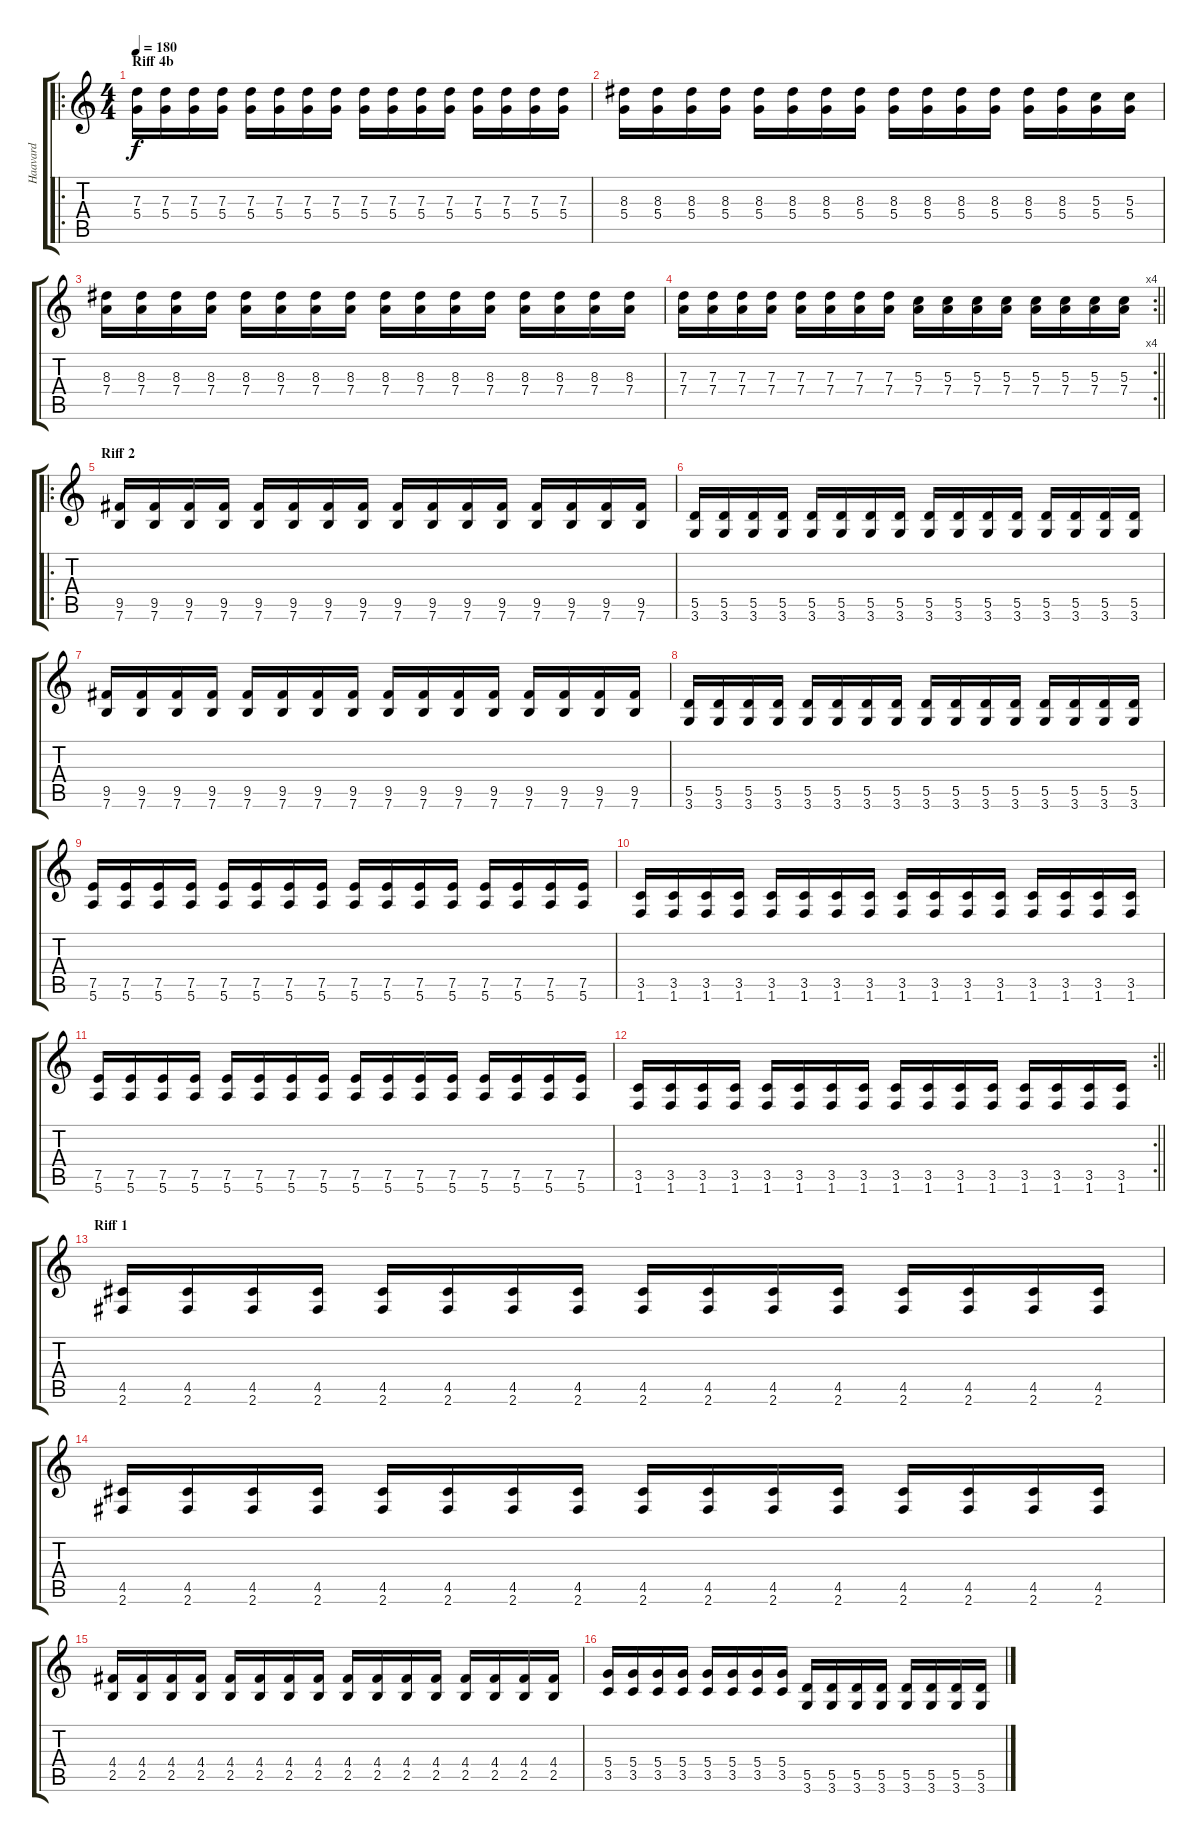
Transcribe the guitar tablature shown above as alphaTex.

\track ("Haavard" "Haavard") {instrument distortionguitar}
\staff {score tabs}
\tuning (E4 B3 G3 D3 A2 E2) {hide}
\ro
\ts (4 4)
\section ("" "Riff 4b")
\tempo 180
\clef g2
\ks c
(7.3 5.4).16{dy f} (7.3 5.4).16 (7.3 5.4).16 (7.3 5.4).16 (7.3 5.4).16 (7.3 5.4).16 (7.3 5.4).16 (7.3 5.4).16 (7.3 5.4).16 (7.3 5.4).16 (7.3 5.4).16 (7.3 5.4).16 (7.3 5.4).16 (7.3 5.4).16 (7.3 5.4).16 (7.3 5.4).16 |
(8.3 5.4).16 (8.3 5.4).16 (8.3 5.4).16 (8.3 5.4).16 (8.3 5.4).16 (8.3 5.4).16 (8.3 5.4).16 (8.3 5.4).16 (8.3 5.4).16 (8.3 5.4).16 (8.3 5.4).16 (8.3 5.4).16 (8.3 5.4).16 (8.3 5.4).16 (5.3 5.4).16 (5.3 5.4).16 |
(8.3 7.4).16 (8.3 7.4).16 (8.3 7.4).16 (8.3 7.4).16 (8.3 7.4).16 (8.3 7.4).16 (8.3 7.4).16 (8.3 7.4).16 (8.3 7.4).16 (8.3 7.4).16 (8.3 7.4).16 (8.3 7.4).16 (8.3 7.4).16 (8.3 7.4).16 (8.3 7.4).16 (8.3 7.4).16 |
\rc 4
\barLineRight lightlight
(7.3 7.4).16 (7.3 7.4).16 (7.3 7.4).16 (7.3 7.4).16 (7.3 7.4).16 (7.3 7.4).16 (7.3 7.4).16 (7.3 7.4).16 (5.3 7.4).16 (5.3 7.4).16 (5.3 7.4).16 (5.3 7.4).16 (5.3 7.4).16 (5.3 7.4).16 (5.3 7.4).16 (5.3 7.4).16 |
\ro
\section ("" "Riff 2")
(9.5 7.6).16 (9.5 7.6).16 (9.5 7.6).16 (9.5 7.6).16 (9.5 7.6).16 (9.5 7.6).16 (9.5 7.6).16 (9.5 7.6).16 (9.5 7.6).16 (9.5 7.6).16 (9.5 7.6).16 (9.5 7.6).16 (9.5 7.6).16 (9.5 7.6).16 (9.5 7.6).16 (9.5 7.6).16 |
(5.5 3.6).16 (5.5 3.6).16 (5.5 3.6).16 (5.5 3.6).16 (5.5 3.6).16 (5.5 3.6).16 (5.5 3.6).16 (5.5 3.6).16 (5.5 3.6).16 (5.5 3.6).16 (5.5 3.6).16 (5.5 3.6).16 (5.5 3.6).16 (5.5 3.6).16 (5.5 3.6).16 (5.5 3.6).16 |
(9.5 7.6).16 (9.5 7.6).16 (9.5 7.6).16 (9.5 7.6).16 (9.5 7.6).16 (9.5 7.6).16 (9.5 7.6).16 (9.5 7.6).16 (9.5 7.6).16 (9.5 7.6).16 (9.5 7.6).16 (9.5 7.6).16 (9.5 7.6).16 (9.5 7.6).16 (9.5 7.6).16 (9.5 7.6).16 |
(5.5 3.6).16 (5.5 3.6).16 (5.5 3.6).16 (5.5 3.6).16 (5.5 3.6).16 (5.5 3.6).16 (5.5 3.6).16 (5.5 3.6).16 (5.5 3.6).16 (5.5 3.6).16 (5.5 3.6).16 (5.5 3.6).16 (5.5 3.6).16 (5.5 3.6).16 (5.5 3.6).16 (5.5 3.6).16 |
(7.5 5.6).16 (7.5 5.6).16 (7.5 5.6).16 (7.5 5.6).16 (7.5 5.6).16 (7.5 5.6).16 (7.5 5.6).16 (7.5 5.6).16 (7.5 5.6).16 (7.5 5.6).16 (7.5 5.6).16 (7.5 5.6).16 (7.5 5.6).16 (7.5 5.6).16 (7.5 5.6).16 (7.5 5.6).16 |
(3.5 1.6).16 (3.5 1.6).16 (3.5 1.6).16 (3.5 1.6).16 (3.5 1.6).16 (3.5 1.6).16 (3.5 1.6).16 (3.5 1.6).16 (3.5 1.6).16 (3.5 1.6).16 (3.5 1.6).16 (3.5 1.6).16 (3.5 1.6).16 (3.5 1.6).16 (3.5 1.6).16 (3.5 1.6).16 |
(7.5 5.6).16 (7.5 5.6).16 (7.5 5.6).16 (7.5 5.6).16 (7.5 5.6).16 (7.5 5.6).16 (7.5 5.6).16 (7.5 5.6).16 (7.5 5.6).16 (7.5 5.6).16 (7.5 5.6).16 (7.5 5.6).16 (7.5 5.6).16 (7.5 5.6).16 (7.5 5.6).16 (7.5 5.6).16 |
\rc 2
\barLineRight lightlight
(3.5 1.6).16 (3.5 1.6).16 (3.5 1.6).16 (3.5 1.6).16 (3.5 1.6).16 (3.5 1.6).16 (3.5 1.6).16 (3.5 1.6).16 (3.5 1.6).16 (3.5 1.6).16 (3.5 1.6).16 (3.5 1.6).16 (3.5 1.6).16 (3.5 1.6).16 (3.5 1.6).16 (3.5 1.6).16 |
\section ("" "Riff 1")
(4.5 2.6).16 (4.5 2.6).16 (4.5 2.6).16 (4.5 2.6).16 (4.5 2.6).16 (4.5 2.6).16 (4.5 2.6).16 (4.5 2.6).16 (4.5 2.6).16 (4.5 2.6).16 (4.5 2.6).16 (4.5 2.6).16 (4.5 2.6).16 (4.5 2.6).16 (4.5 2.6).16 (4.5 2.6).16 |
(4.5 2.6).16 (4.5 2.6).16 (4.5 2.6).16 (4.5 2.6).16 (4.5 2.6).16 (4.5 2.6).16 (4.5 2.6).16 (4.5 2.6).16 (4.5 2.6).16 (4.5 2.6).16 (4.5 2.6).16 (4.5 2.6).16 (4.5 2.6).16 (4.5 2.6).16 (4.5 2.6).16 (4.5 2.6).16 |
(4.4 2.5).16 (4.4 2.5).16 (4.4 2.5).16 (4.4 2.5).16 (4.4 2.5).16 (4.4 2.5).16 (4.4 2.5).16 (4.4 2.5).16 (4.4 2.5).16 (4.4 2.5).16 (4.4 2.5).16 (4.4 2.5).16 (4.4 2.5).16 (4.4 2.5).16 (4.4 2.5).16 (4.4 2.5).16 |
(5.4 3.5).16 (5.4 3.5).16 (5.4 3.5).16 (5.4 3.5).16 (5.4 3.5).16 (5.4 3.5).16 (5.4 3.5).16 (5.4 3.5).16 (5.5 3.6).16 (5.5 3.6).16 (5.5 3.6).16 (5.5 3.6).16 (5.5 3.6).16 (5.5 3.6).16 (5.5 3.6).16 (5.5 3.6).16
